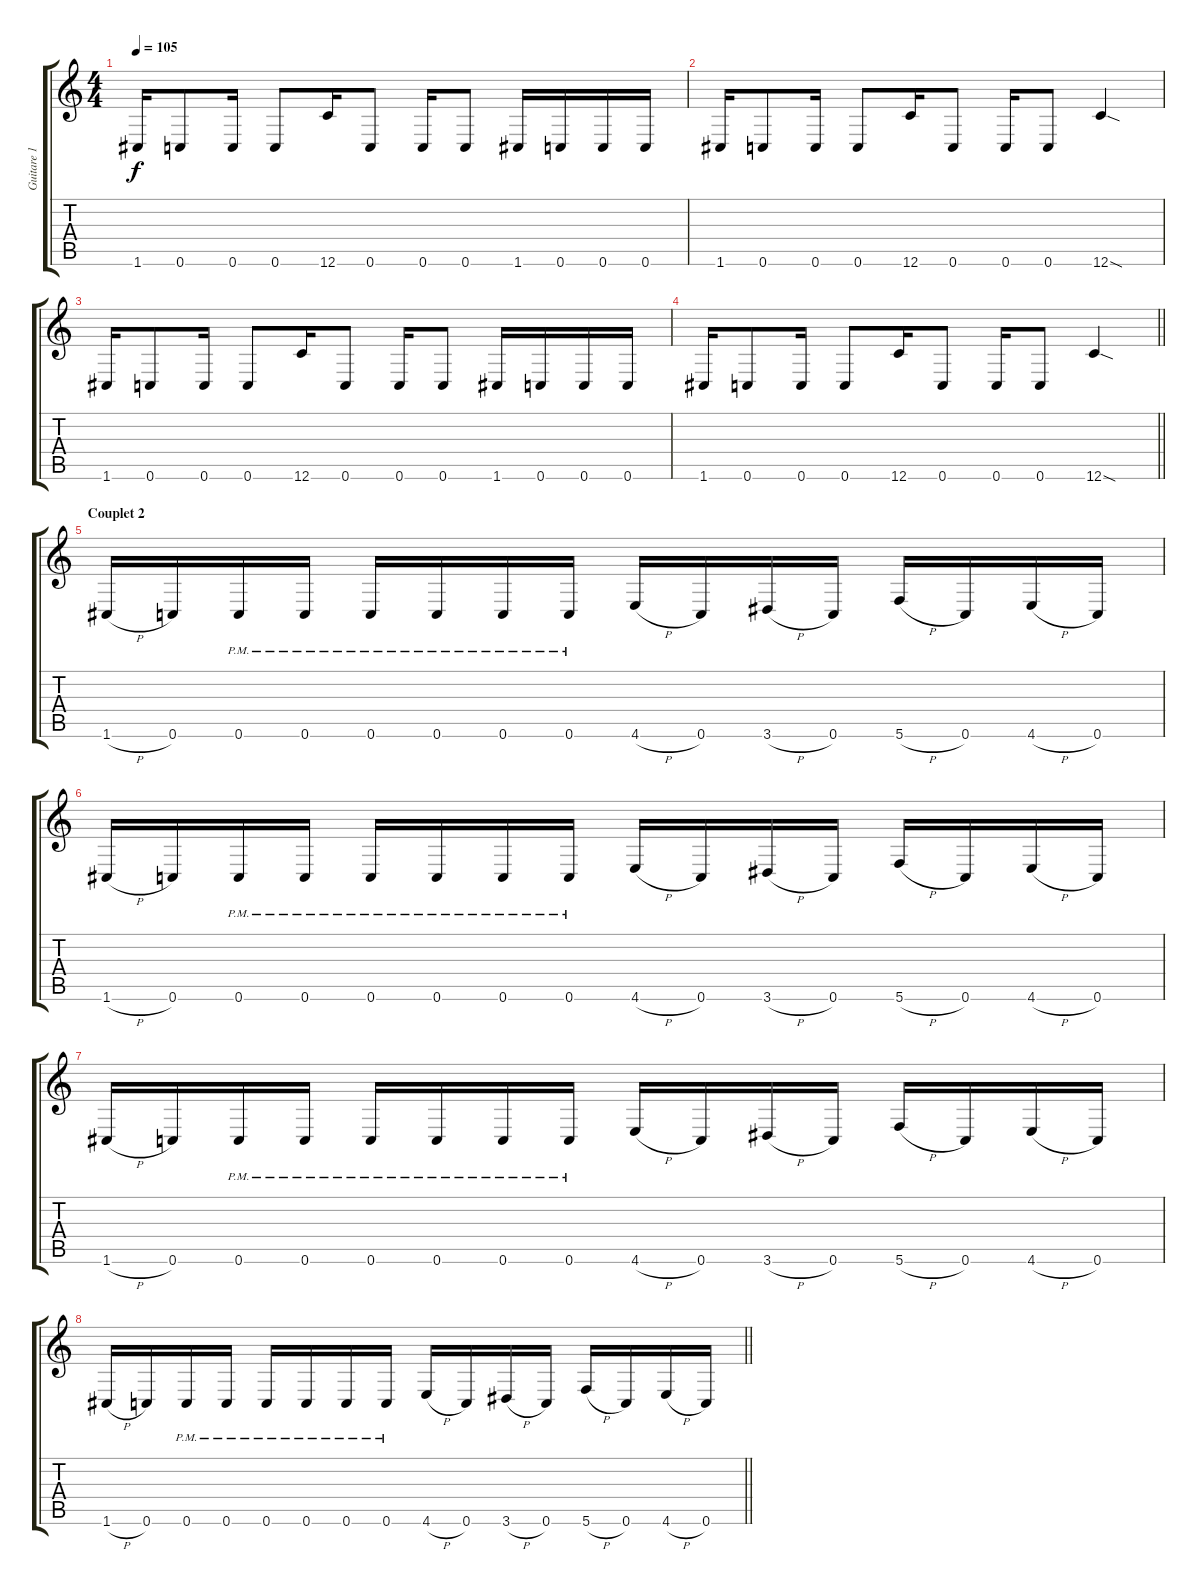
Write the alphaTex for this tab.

\track ("Guitare 1" "Guitare 1") {instrument distortionguitar}
\staff {score tabs}
\tuning (D4 A3 F3 C3 G2 C2) {hide}
\ts (4 4)
\tempo 105
\clef g2
\ks c
1.6.16{dy f} 0.6.8 0.6.16 0.6.8 12.6.16 0.6.8 0.6.16 0.6.8 1.6.16 0.6.16 0.6.16 0.6.16 |
1.6.16 0.6.8 0.6.16 0.6.8 12.6.16 0.6.8 0.6.16 0.6.8 12.6{sod}.4 |
1.6.16 0.6.8 0.6.16 0.6.8 12.6.16 0.6.8 0.6.16 0.6.8 1.6.16 0.6.16 0.6.16 0.6.16 |
\barLineRight lightlight
1.6.16 0.6.8 0.6.16 0.6.8 12.6.16 0.6.8 0.6.16 0.6.8 12.6{sod}.4 |
\section ("" "Couplet 2")
1.6{h}.16 0.6.16 0.6{pm}.16 0.6{pm}.16 0.6{pm}.16 0.6{pm}.16 0.6{pm}.16 0.6{pm}.16 4.6{h}.16 0.6.16 3.6{h}.16 0.6.16 5.6{h}.16 0.6.16 4.6{h}.16 0.6.16 |
1.6{h}.16 0.6.16 0.6{pm}.16 0.6{pm}.16 0.6{pm}.16 0.6{pm}.16 0.6{pm}.16 0.6{pm}.16 4.6{h}.16 0.6.16 3.6{h}.16 0.6.16 5.6{h}.16 0.6.16 4.6{h}.16 0.6.16 |
1.6{h}.16 0.6.16 0.6{pm}.16 0.6{pm}.16 0.6{pm}.16 0.6{pm}.16 0.6{pm}.16 0.6{pm}.16 4.6{h}.16 0.6.16 3.6{h}.16 0.6.16 5.6{h}.16 0.6.16 4.6{h}.16 0.6.16 |
\barLineRight lightlight
1.6{h}.16 0.6.16 0.6{pm}.16 0.6{pm}.16 0.6{pm}.16 0.6{pm}.16 0.6{pm}.16 0.6{pm}.16 4.6{h}.16 0.6.16 3.6{h}.16 0.6.16 5.6{h}.16 0.6.16 4.6{h}.16 0.6.16
